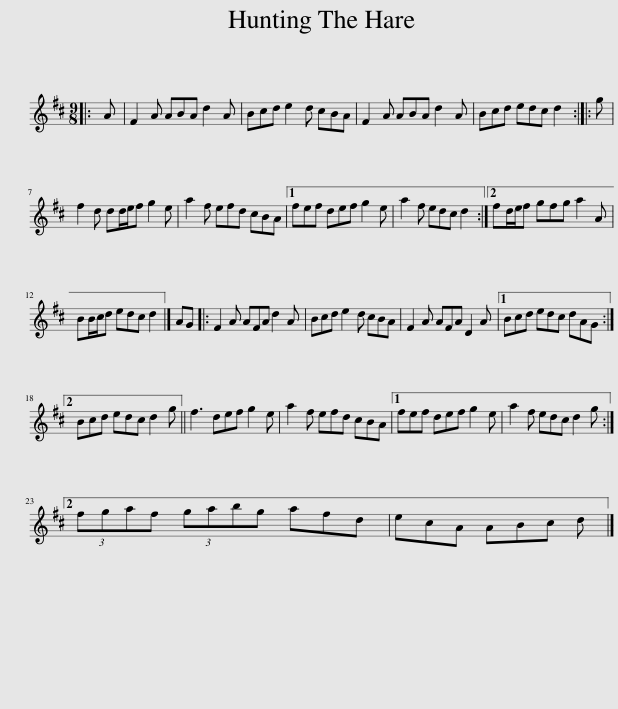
X:1
L:1/8
M:9/8
I:linebreak $
K:D
V:1 treble
V:1
|: A | F2 A ABA d2 A | Bcd e2 d cBA | F2 A ABA d2 A | Bcd edc d2 :: %5
 g |$ f2 d dd/e/f g2 e | a2 f efd cBA |1 fef def g2 e | a2 f edc d2 :|2 %10
 fd/e/f gfg a2 A |$ BB/c/d edc d2 |] AG |: F2 A AFA d2 A | Bcd e2 d cBA | %15
 F2 A AFA D2 A |1 Bcd edc dAG :|2$ Bcd edc d2 g || f3 def g2 e | a2 f efd cBA |1 %20
 fef def g2 e | a2 f edc d2 g :|2$ (3fgaf (3gabg afd | ecA ABc d |] %24
